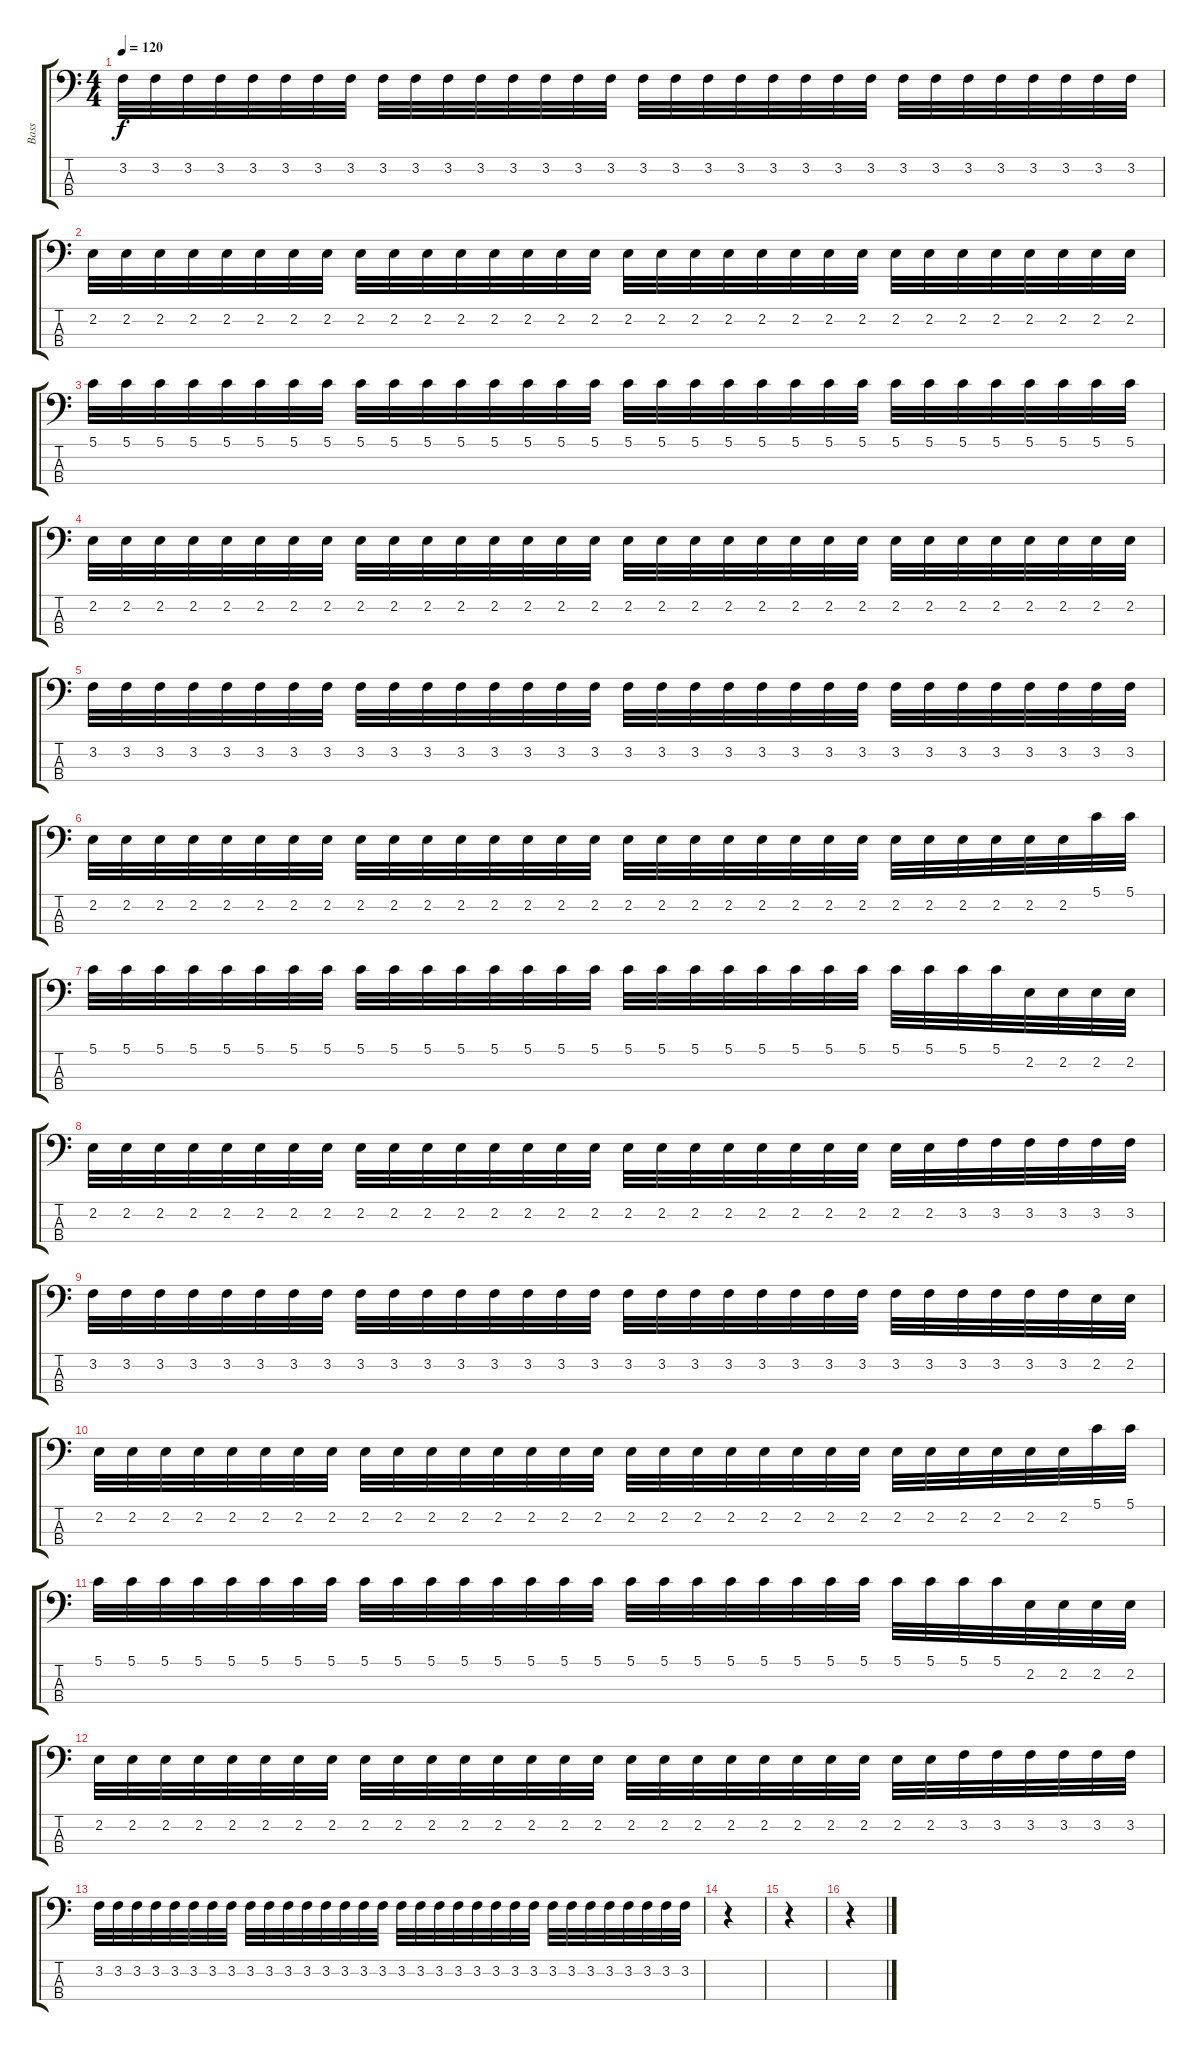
\track ("Bass" "Bass") {instrument acousticguitarnylon}
\staff {score tabs}
\tuning (G2 D2 A1 E1) {hide}
\ts (4 4)
\tempo 120
\clef f4
\ks c
3.2.32{dy f} 3.2.32 3.2.32 3.2.32 3.2.32 3.2.32 3.2.32 3.2.32 3.2.32 3.2.32 3.2.32 3.2.32 3.2.32 3.2.32 3.2.32 3.2.32 3.2.32 3.2.32 3.2.32 3.2.32 3.2.32 3.2.32 3.2.32 3.2.32 3.2.32 3.2.32 3.2.32 3.2.32 3.2.32 3.2.32 3.2.32 3.2.32 |
2.2.32 2.2.32 2.2.32 2.2.32 2.2.32 2.2.32 2.2.32 2.2.32 2.2.32 2.2.32 2.2.32 2.2.32 2.2.32 2.2.32 2.2.32 2.2.32 2.2.32 2.2.32 2.2.32 2.2.32 2.2.32 2.2.32 2.2.32 2.2.32 2.2.32 2.2.32 2.2.32 2.2.32 2.2.32 2.2.32 2.2.32 2.2.32 |
5.1.32 5.1.32 5.1.32 5.1.32 5.1.32 5.1.32 5.1.32 5.1.32 5.1.32 5.1.32 5.1.32 5.1.32 5.1.32 5.1.32 5.1.32 5.1.32 5.1.32 5.1.32 5.1.32 5.1.32 5.1.32 5.1.32 5.1.32 5.1.32 5.1.32 5.1.32 5.1.32 5.1.32 5.1.32 5.1.32 5.1.32 5.1.32 |
2.2.32 2.2.32 2.2.32 2.2.32 2.2.32 2.2.32 2.2.32 2.2.32 2.2.32 2.2.32 2.2.32 2.2.32 2.2.32 2.2.32 2.2.32 2.2.32 2.2.32 2.2.32 2.2.32 2.2.32 2.2.32 2.2.32 2.2.32 2.2.32 2.2.32 2.2.32 2.2.32 2.2.32 2.2.32 2.2.32 2.2.32 2.2.32 |
3.2.32 3.2.32 3.2.32 3.2.32 3.2.32 3.2.32 3.2.32 3.2.32 3.2.32 3.2.32 3.2.32 3.2.32 3.2.32 3.2.32 3.2.32 3.2.32 3.2.32 3.2.32 3.2.32 3.2.32 3.2.32 3.2.32 3.2.32 3.2.32 3.2.32 3.2.32 3.2.32 3.2.32 3.2.32 3.2.32 3.2.32 3.2.32 |
2.2.32 2.2.32 2.2.32 2.2.32 2.2.32 2.2.32 2.2.32 2.2.32 2.2.32 2.2.32 2.2.32 2.2.32 2.2.32 2.2.32 2.2.32 2.2.32 2.2.32 2.2.32 2.2.32 2.2.32 2.2.32 2.2.32 2.2.32 2.2.32 2.2.32 2.2.32 2.2.32 2.2.32 2.2.32 2.2.32 5.1.32 5.1.32 |
5.1.32 5.1.32 5.1.32 5.1.32 5.1.32 5.1.32 5.1.32 5.1.32 5.1.32 5.1.32 5.1.32 5.1.32 5.1.32 5.1.32 5.1.32 5.1.32 5.1.32 5.1.32 5.1.32 5.1.32 5.1.32 5.1.32 5.1.32 5.1.32 5.1.32 5.1.32 5.1.32 5.1.32 2.2.32 2.2.32 2.2.32 2.2.32 |
2.2.32 2.2.32 2.2.32 2.2.32 2.2.32 2.2.32 2.2.32 2.2.32 2.2.32 2.2.32 2.2.32 2.2.32 2.2.32 2.2.32 2.2.32 2.2.32 2.2.32 2.2.32 2.2.32 2.2.32 2.2.32 2.2.32 2.2.32 2.2.32 2.2.32 2.2.32 3.2.32 3.2.32 3.2.32 3.2.32 3.2.32 3.2.32 |
3.2.32 3.2.32 3.2.32 3.2.32 3.2.32 3.2.32 3.2.32 3.2.32 3.2.32 3.2.32 3.2.32 3.2.32 3.2.32 3.2.32 3.2.32 3.2.32 3.2.32 3.2.32 3.2.32 3.2.32 3.2.32 3.2.32 3.2.32 3.2.32 3.2.32 3.2.32 3.2.32 3.2.32 3.2.32 3.2.32 2.2.32 2.2.32 |
2.2.32 2.2.32 2.2.32 2.2.32 2.2.32 2.2.32 2.2.32 2.2.32 2.2.32 2.2.32 2.2.32 2.2.32 2.2.32 2.2.32 2.2.32 2.2.32 2.2.32 2.2.32 2.2.32 2.2.32 2.2.32 2.2.32 2.2.32 2.2.32 2.2.32 2.2.32 2.2.32 2.2.32 2.2.32 2.2.32 5.1.32 5.1.32 |
5.1.32 5.1.32 5.1.32 5.1.32 5.1.32 5.1.32 5.1.32 5.1.32 5.1.32 5.1.32 5.1.32 5.1.32 5.1.32 5.1.32 5.1.32 5.1.32 5.1.32 5.1.32 5.1.32 5.1.32 5.1.32 5.1.32 5.1.32 5.1.32 5.1.32 5.1.32 5.1.32 5.1.32 2.2.32 2.2.32 2.2.32 2.2.32 |
2.2.32 2.2.32 2.2.32 2.2.32 2.2.32 2.2.32 2.2.32 2.2.32 2.2.32 2.2.32 2.2.32 2.2.32 2.2.32 2.2.32 2.2.32 2.2.32 2.2.32 2.2.32 2.2.32 2.2.32 2.2.32 2.2.32 2.2.32 2.2.32 2.2.32 2.2.32 3.2.32 3.2.32 3.2.32 3.2.32 3.2.32 3.2.32 |
3.2.32 3.2.32 3.2.32 3.2.32 3.2.32 3.2.32 3.2.32 3.2.32 3.2.32 3.2.32 3.2.32 3.2.32 3.2.32 3.2.32 3.2.32 3.2.32 3.2.32 3.2.32 3.2.32 3.2.32 3.2.32 3.2.32 3.2.32 3.2.32 3.2.32 3.2.32 3.2.32 3.2.32 3.2.32 3.2.32 3.2.32 3.2.32 |
r.4 |
r.4 |
r.4
